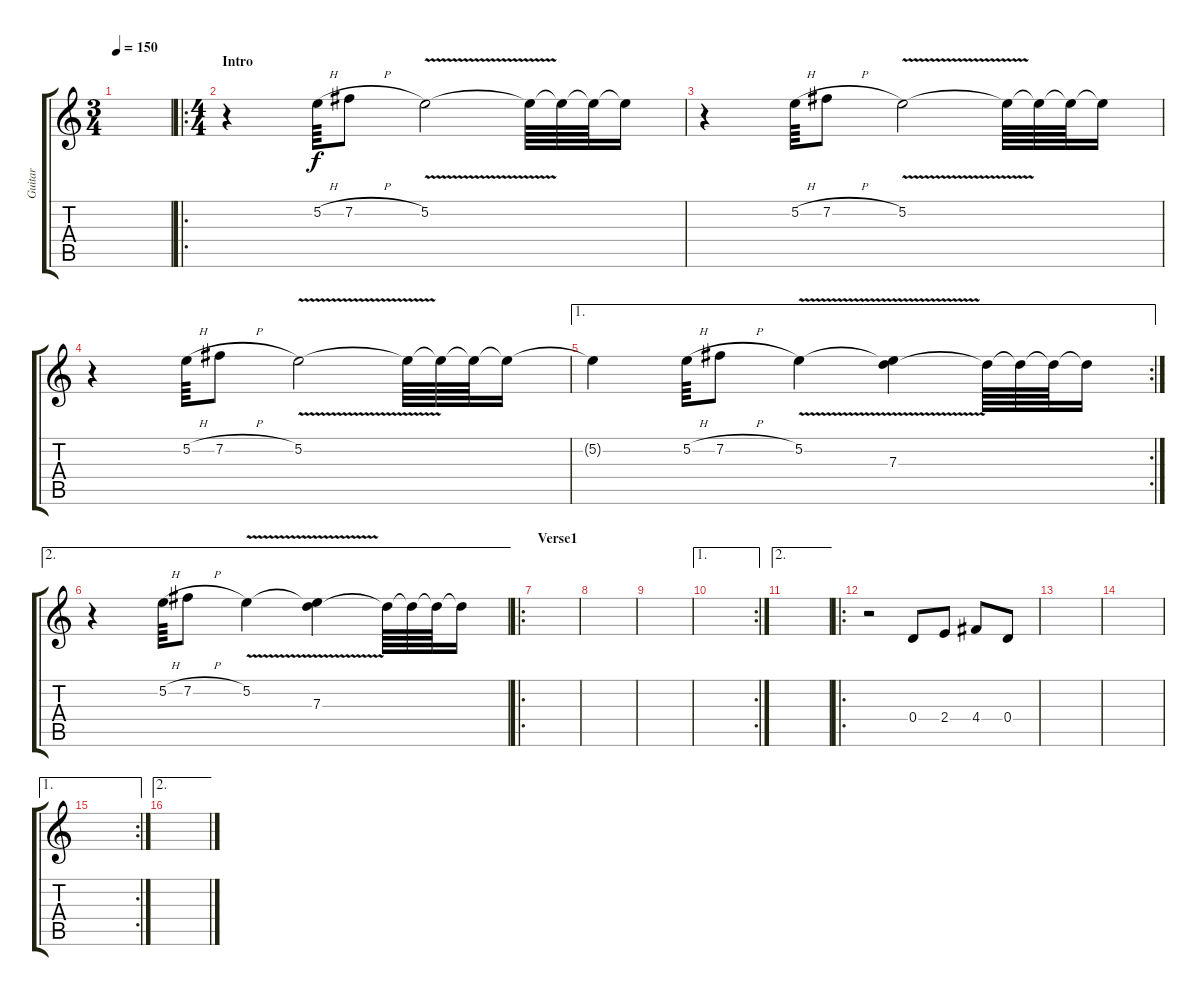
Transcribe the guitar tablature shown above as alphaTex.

\track ("Guitar" "Guitar") {instrument distortionguitar}
\staff {score tabs}
\tuning (E4 B3 G3 D3 A2 E2) {hide}
\ts (3 4)
\tempo 150
\tempo 120
\tempo 150
\clef g2
\ks c
|
\ro
\ts (4 4)
\section ("" "Intro")
r.4 5.2{h}.64 7.2{h}.8 5.2{v}.2 5.2{t}.64 5.2{t}.64 5.2{t}.64 5.2{t}.16 |
r.4 5.2{h}.64 7.2{h}.8 5.2{v}.2 5.2{t}.64 5.2{t}.64 5.2{t}.64 5.2{t}.16 |
r.4 5.2{h}.64 7.2{h}.8 5.2{v}.2 5.2{t}.64 5.2{t}.64 5.2{t}.64 5.2{t}.16 |
\ae 1
\rc 2
5.2{t}.4 5.2{h}.64 7.2{h}.8 5.2{v}.4 (5.2{t} 7.3).4 7.3{t}.64 7.3{t}.64 7.3{t}.64 7.3{t}.16 |
\ae 2
r.4 5.2{h}.64 7.2{h}.8 5.2{v}.4 (5.2{t} 7.3).4 7.3{t}.64 7.3{t}.64 7.3{t}.64 7.3{t}.16 |
\ro
\section ("" "Verse1")
|
|
|
\ae 1
\rc 2
|
\ae 2
|
\ro
r.2 0.4.8{instrument distortionguitar} 2.4.8 4.4.8 0.4.8 |
|
|
\ae 1
\rc 2
|
\ae 2
